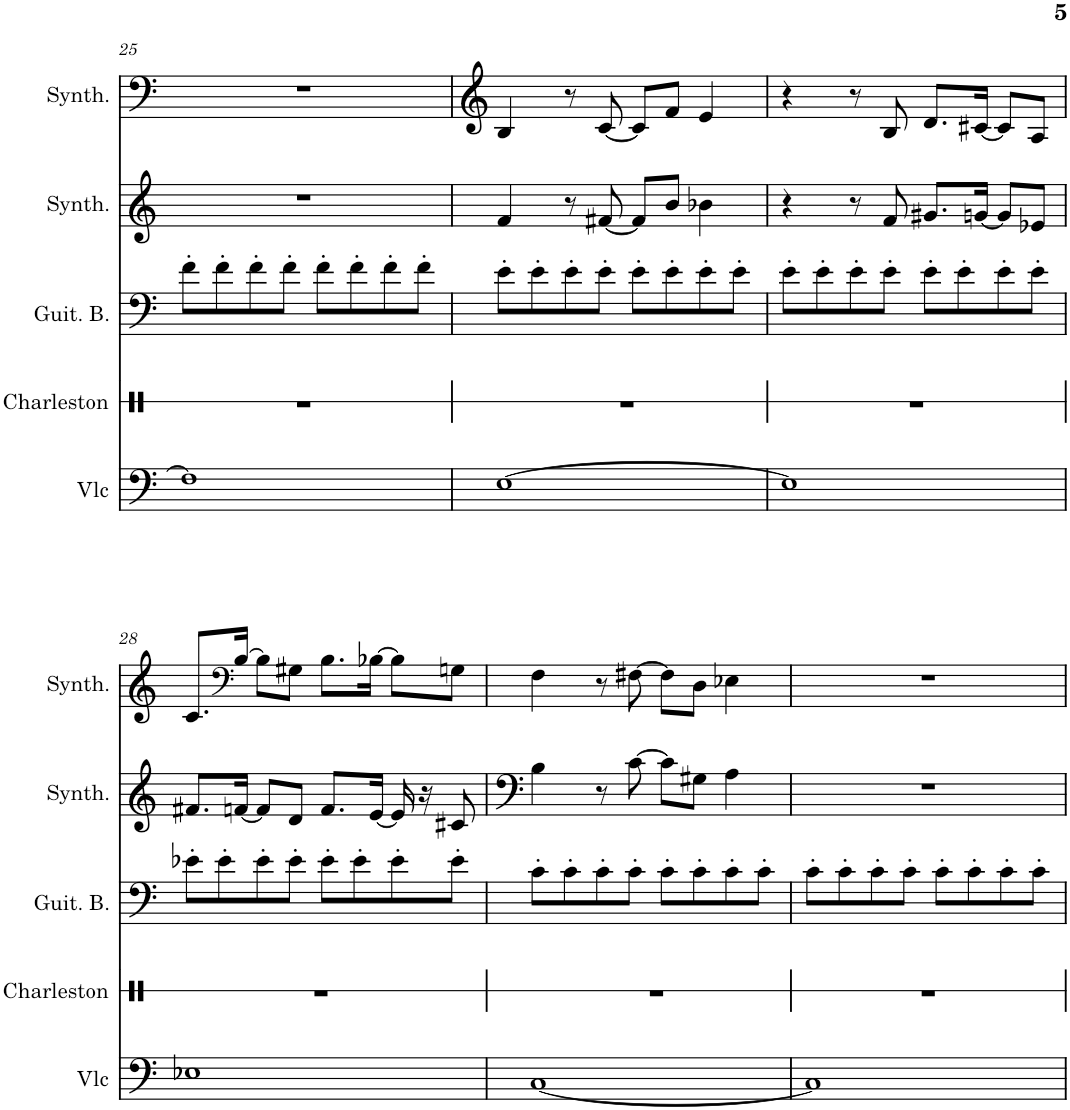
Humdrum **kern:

**kern	**kern	**kern	**kern	**kern
*part5	*part4	*part3	*part2	*part1
*staff5	*staff4	*staff3	*staff2	*staff1
*I"Violoncelle, Triangle	*I"Charleston, Noise	*I"Guitare Basse, Triangle	*I"Synthétiseur d'effets, Square B	*I"Synthétiseur d'effets, Square A
*I'Vlc	*I'Charleston	*I'Guit. B.	*I'Synth.	*I'Synth.
!!LO:PB:g=z
*clefF4	*clefX	*clefF4	*clefF4	*clefF4
*	*	*Trd7c12	*	*
*k[]	*k[]	*k[]	*k[]	*k[]
*M4/4	*M4/4	*M4/4	*M4/4	*M4/4
=25	=25	=25	=25	=25
1F#]	1r	8f'\L	1r	1r
.	.	8f'\	.	.
.	.	8f'\	.	.
.	.	8f'\J	.	.
.	.	8f'\L	.	.
.	.	8f'\	.	.
.	.	8f'\	.	.
.	.	8f'\J	.	.
=26	=26	=26	=26	=26
[1E	1r	8e'\L	4f/	4B/
.	.	8e'\	.	.
.	.	8e'\	8r	8r
.	.	8e'\J	[8f#X/	[8c/
.	.	8e'\L	8f#/L]	8c/L]
.	.	8e'\	8b/J	8f/J
.	.	8e'\	4b-X\	4e/
.	.	8e'\J	.	.
=27	=27	=27	=27	=27
1E]	1r	8e'\L	4r	4r
.	.	8e'\	.	.
.	.	8e'\	8r	8r
.	.	8e'\J	8f/	8B/
.	.	8e'\L	8.g#X/L	8.d/L
.	.	8e'\	.	.
.	.	.	[16gn/Jk	[16c#X/Jk
.	.	8e'\	8g/L]	8c#/L]
.	.	8e'\J	8e-X/J	8A/J
!!LO:LB:g=z
=28	=28	=28	=28	=28
1E-X	1r	8e-X'\L	8.f#X/L	8.c/L
.	.	8e-'\	.	.
*	*	*	*	*clefF4
.	.	.	[16fn/Jk	[16B/Jk
.	.	8e-'\	8f/L]	8B\L]
.	.	8e-'\J	8d/J	8G#X\J
.	.	8e-'\L	8.f/L	8.B\L
.	.	8e-'\	.	.
.	.	.	[16e/Jk	[16B-X\Jk
.	.	8e-'\	16e/]	8B-\L]
.	.	.	16r	.
.	.	8e-'\J	8c#X/	8Gn\J
=29	=29	=29	=29	=29
[1C	1r	8c'\L	4B\	4F\
.	.	8c'\	.	.
.	.	8c'\	8r	8r
.	.	8c'\J	[8c\	[8F#X\
.	.	8c'\L	8c\L]	8F#\L]
.	.	8c'\	8G#X\J	8D\J
.	.	8c'\	4A\	4E-X\
.	.	8c'\J	.	.
=30	=30	=30	=30	=30
1C]	1r	8c'\L	1r	1r
.	.	8c'\	.	.
.	.	8c'\	.	.
.	.	8c'\J	.	.
.	.	8c'\L	.	.
.	.	8c'\	.	.
.	.	8c'\	.	.
.	.	8c'\J	.	.
=	=	=	=	=
*-	*-	*-	*-	*-
